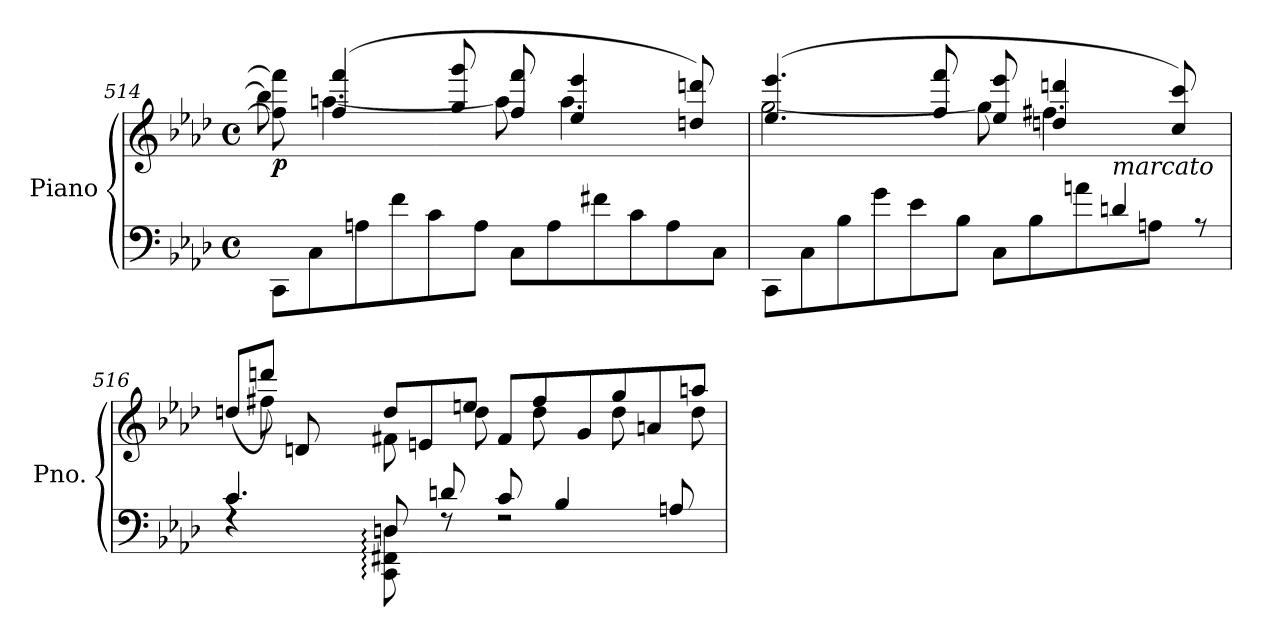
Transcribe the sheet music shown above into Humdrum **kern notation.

**kern	**kern	**dynam
*part1	*part1	*part1
*staff2	*staff1	*staff1/2
*I"Piano	*	*
*I'Pno.	*	*
!!LO:PB:g=z
*clefF4	*clefG2	*
*k[b-e-a-d-]	*k[b-e-a-d-]	*
*M4/4	*M4/4	*
*met(c)	*met(c)	*
*Xtuplet	*	*
=514	=514	=514
*	*^	*
!	!	!	!LO:DY:b
12CC\L	8ff\] 8fff\]	8bb-]	p
12C\	.	.	.
.	(4ff/ 4fff/	[4.aan\	.
12An\	.	.	.
12f\	.	.	.
12c\	.	.	.
.	8gg/ 8ggg/	.	.
12A\J	.	.	.
12C\L	8ff/ 8fff/	8aa\]	.
12A\	.	.	.
.	4ee-/ 4eee-/	4.aa\	.
12f#X\	.	.	.
12c\	.	.	.
12A\	.	.	.
.	8ddn/ 8dddn/)	.	.
12C\J	.	.	.
=515	=515	=515	=515
*^	*	*	*
2.ryy	12CC\L	(4.ee-/ 4.eee-/	[2gg\	.
.	12C\	.	.	.
.	12B-\	.	.	.
.	12g\	.	.	.
.	12e-\	.	.	.
.	.	8ff/ 8fff/	.	.
.	12B-\J	.	.	.
.	12C\L	8ee-/ 8eee-/	8gg\]	.
.	12B-\	.	.	.
.	.	4ddn/ 4dddn/	4.ff#X\	.
.	12an\	.	.	.
!LO:TX:a:i:t=marcato	!	!	!	!
4dn/	12d\yy	.	.	.
.	12An\J	.	.	.
.	.	8cc/ 8ccc/)	.	.
.	12rA	.	.	.
=516	=516	=516	=516	=516
*	*^	*	*	*
*	*	*	*Xtuplet	*	*
4.c/	4rF	8.rBByy	(12ddn/L	12ryy	.
.	.	.	12dddn/J)	12ff#X\	.
.	.	.	12dn/	12reyy	.
.	.	32CC!LLLyy	.	.	.
.	.	32FF#X!JJJyy	.	.	.
.	8CC\: 8FF#X\: 8Dn\:	8D!	12dd/L	12f#X\	.
.	.	.	12en/	12reyy	.
8dn/	8rF	8rEEyy	.	.	.
.	.	.	12een/J	12dd\	.
8c/	2rF	2rEEyy	12f#/L	12reyy	.
.	.	.	12ff#/	12dd\	.
4B-/	.	.	.	.	.
.	.	.	12g/	12reyy	.
.	.	.	12gg/	12dd\	.
.	.	.	12an/	12rgyy	.
8An/	.	.	.	.	.
.	.	.	12aan/J	12dd\	.
*v	*v	*v	*	*	*
*	*v	*v	*
=	=	=
*-	*-	*-
